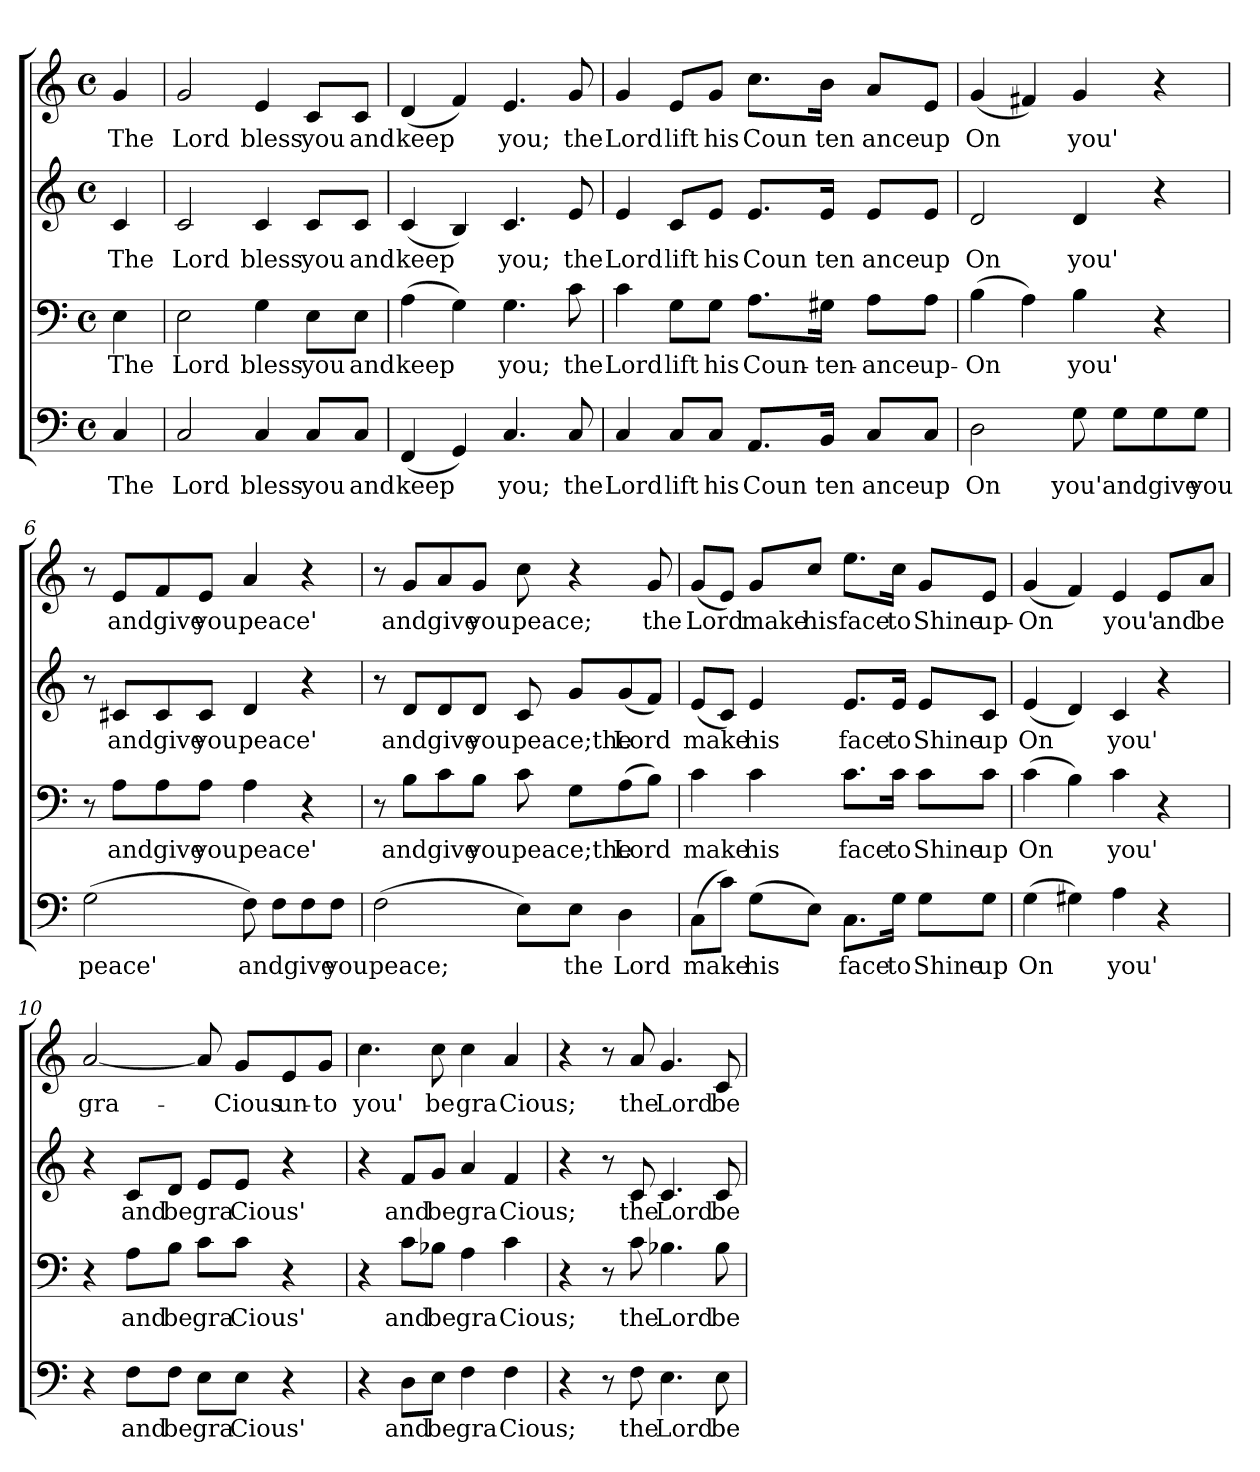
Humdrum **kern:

**kern	**text	**kern	**text	**kern	**text	**kern	**text
*part4	*part4	*part3	*part3	*part2	*part2	*part1	*part1
*staff4	*staff4	*staff3	*staff3	*staff2	*staff2	*staff1	*staff1
*clefF4	*	*clefF4	*	*clefG2	*	*clefG2	*
*k[]	*	*k[]	*	*k[]	*	*k[]	*
*C:	*	*C:	*	*C:	*	*C:	*
*M4/4	*	*M4/4	*	*M4/4	*	*M4/4	*
*met(c)	*	*met(c)	*	*met(c)	*	*met(c)	*
=1	=1	=1	=1	=1	=1	=1	=1
!	!LO:LY:b	!	!LO:LY:b	!	!LO:LY:b	!	!LO:LY:b
4C/	The	4E\	The	4c/	The	4g/	The
=2	=2	=2	=2	=2	=2	=2	=2
!	!LO:LY:b	!	!LO:LY:b	!	!LO:LY:b	!	!LO:LY:b
2C/	Lord	2E\	Lord	2c/	Lord	2g/	Lord
!	!LO:LY:b	!	!LO:LY:b	!	!LO:LY:b	!	!LO:LY:b
4C/	bless	4G\	bless	4c/	bless	4e/	bless
!	!LO:LY:b	!	!LO:LY:b	!	!LO:LY:b	!	!LO:LY:b
8C/L	you	8E\L	you	8c/L	you	8c/L	you
!	!LO:LY:b	!	!LO:LY:b	!	!LO:LY:b	!	!LO:LY:b
8C/J	and	8E\J	and	8c/J	and	8c/J	and
=3	=3	=3	=3	=3	=3	=3	=3
!	!LO:LY:b	!	!LO:LY:b	!	!LO:LY:b	!	!LO:LY:b
(<4FF/	keep	(>4A\	keep	(<4c/	keep	(<4d/	keep
4GG/)	.	4G\)	.	4B/)	.	4f/)	.
!	!LO:LY:b	!	!LO:LY:b	!	!LO:LY:b	!	!LO:LY:b
4.C/	you;	4.G\	you;	4.c/	you;	4.e/	you;
!	!LO:LY:b	!	!LO:LY:b	!	!LO:LY:b	!	!LO:LY:b
8C/	the	8c\	the	8e/	the	8g/	the
=4	=4	=4	=4	=4	=4	=4	=4
!	!LO:LY:b	!	!LO:LY:b	!	!LO:LY:b	!	!LO:LY:b
4C/	Lord	4c\	Lord	4e/	Lord	4g/	Lord
!	!LO:LY:b	!	!LO:LY:b	!	!LO:LY:b	!	!LO:LY:b
8C/L	lift	8G\L	lift	8c/L	lift	8e/L	lift
!	!LO:LY:b	!	!LO:LY:b	!	!LO:LY:b	!	!LO:LY:b
8C/J	his	8G\J	his	8e/J	his	8g/J	his
!	!LO:LY:b	!	!LO:LY:b	!	!LO:LY:b	!	!LO:LY:b
8.AA/L	Coun	8.A\L	Coun-	8.e/L	Coun	8.cc\L	Coun
!	!LO:LY:b	!	!LO:LY:b	!	!LO:LY:b	!	!LO:LY:b
16BB/Jk	ten	16G#X\Jk	-ten-	16e/Jk	ten	16b\Jk	ten
!	!LO:LY:b	!	!LO:LY:b	!	!LO:LY:b	!	!LO:LY:b
8C/L	ance	8A\L	-ance	8e/L	ance	8a/L	ance
!	!LO:LY:b	!	!LO:LY:b	!	!LO:LY:b	!	!LO:LY:b
8C/J	up	8A\J	up-	8e/J	up	8e/J	up
!!LO:LB:g=z
=5	=5	=5	=5	=5	=5	=5	=5
!	!LO:LY:b	!	!LO:LY:b	!	!LO:LY:b	!	!LO:LY:b
2D\	On	(>4B\	-On	2d/	On	(<4g/	On
.	.	4A\)	.	.	.	4f#X/)	.
!	!LO:LY:b	!	!LO:LY:b	!	!LO:LY:b	!	!LO:LY:b
8G\	you'andgive	4B\	you'	4d/	you'	4g/	you'
8G\L	.	.	.	.	.	.	.
8G\	.	4r	.	4r	.	4r	.
!	!LO:LY:b	!	!	!	!	!	!
8G\J	you	.	.	.	.	.	.
=6	=6	=6	=6	=6	=6	=6	=6
!	!LO:LY:b	!	!	!	!	!	!
(>2G\	peace'	8r	.	8r	.	8r	.
!	!	!	!LO:LY:b	!	!LO:LY:b	!	!LO:LY:b
.	.	8A\L	andgive	8c#X/L	andgive	8e/L	andgive
.	.	8A\	.	8c#/	.	8f/	.
!	!	!	!LO:LY:b	!	!LO:LY:b	!	!LO:LY:b
.	.	8A\J	you	8c#/J	you	8e/J	you
!	!LO:LY:b	!	!LO:LY:b	!	!LO:LY:b	!	!LO:LY:b
8F\)	andgive	4A\	peace'	4d/	peace'	4a/	peace'
8F\L	.	.	.	.	.	.	.
8F\	.	4r	.	4r	.	4r	.
!	!LO:LY:b	!	!	!	!	!	!
8F\J	you	.	.	.	.	.	.
=7	=7	=7	=7	=7	=7	=7	=7
!	!LO:LY:b	!	!	!	!	!	!
(>2F\	peace;	8r	.	8r	.	8r	.
!	!	!	!LO:LY:b	!	!LO:LY:b	!	!LO:LY:b
.	.	8B\L	andgive	8d/L	andgive	8g/L	andgive
.	.	8c\	.	8d/	.	8a/	.
!	!	!	!LO:LY:b	!	!LO:LY:b	!	!LO:LY:b
.	.	8B\J	you	8d/J	you	8g/J	you
!	!	!	!LO:LY:b	!	!LO:LY:b	!	!LO:LY:b
8E\L)	.	8c\	peace;the	8c/	peace;the	8cc\	peace;
!	!LO:LY:b	!	!	!	!	!	!
8E\J	the	8G\L	.	8g/L	.	4r	.
!	!LO:LY:b	!	!LO:LY:b	!	!LO:LY:b	!	!
4D\	Lord	(>8A\	Lord	(<8g/	Lord	.	.
!	!	!	!	!	!	!	!LO:LY:b
.	.	8B\J)	.	8f/J)	.	8g/	the
!!LO:LB:g=z
=8	=8	=8	=8	=8	=8	=8	=8
!	!LO:LY:b	!	!LO:LY:b	!	!LO:LY:b	!	!LO:LY:b
(>8C\L	make	4c\	make	(<8e/L	make	(<8g/L	Lord
8c\J)	.	.	.	8c/J)	.	8e/J)	.
!	!LO:LY:b	!	!LO:LY:b	!	!LO:LY:b	!	!LO:LY:b
(>8G\L	his	4c\	his	4e/	his	8g/L	make
!	!	!	!	!	!	!	!LO:LY:b
8E\J)	.	.	.	.	.	8cc/J	his
!	!LO:LY:b	!	!LO:LY:b	!	!LO:LY:b	!	!LO:LY:b
8.C\L	face	8.c\L	face	8.e/L	face	8.ee\L	face
!	!LO:LY:b	!	!LO:LY:b	!	!LO:LY:b	!	!LO:LY:b
16G\Jk	to	16c\Jk	to	16e/Jk	to	16cc\Jk	to
!	!LO:LY:b	!	!LO:LY:b	!	!LO:LY:b	!	!LO:LY:b
8G\L	Shine	8c\L	Shine	8e/L	Shine	8g/L	Shine
!	!LO:LY:b	!	!LO:LY:b	!	!LO:LY:b	!	!LO:LY:b
8G\J	up	8c\J	up	8c/J	up	8e/J	up-
=9	=9	=9	=9	=9	=9	=9	=9
!	!LO:LY:b	!	!LO:LY:b	!	!LO:LY:b	!	!LO:LY:b
(>4G\	On	(>4c\	On	(<4e/	On	(<4g/	-On
4G#X\)	.	4B\)	.	4d/)	.	4f/)	.
!	!LO:LY:b	!	!LO:LY:b	!	!LO:LY:b	!	!LO:LY:b
4A\	you'	4c\	you'	4c/	you'	4e/	you'
!	!	!	!	!	!	!	!LO:LY:b
4r	.	4r	.	4r	.	8e/L	and
!	!	!	!	!	!	!	!LO:LY:b
.	.	.	.	.	.	8a/J	be
=10	=10	=10	=10	=10	=10	=10	=10
!	!	!	!	!	!	!	!LO:LY:b
4r	.	4r	.	4r	.	[<2a/	gra-
!	!LO:LY:b	!	!LO:LY:b	!	!LO:LY:b	!	!
8F\L	and	8A\L	and	8c/L	and	.	.
!	!LO:LY:b	!	!LO:LY:b	!	!LO:LY:b	!	!
8F\J	be	8B\J	be	8d/J	be	.	.
!	!LO:LY:b	!	!LO:LY:b	!	!LO:LY:b	!	!
8E\L	gra	8c\L	gra	8e/L	gra	8a/]	.
!	!LO:LY:b	!	!LO:LY:b	!	!LO:LY:b	!	!LO:LY:b
8E\J	Cious'	8c\J	Cious'	8e/J	Cious'	8g/L	-Cious
!	!	!	!	!	!	!	!LO:LY:b
4r	.	4r	.	4r	.	8e/	un-
!	!	!	!	!	!	!	!LO:LY:b
.	.	.	.	.	.	8g/J	-to
!!LO:PB:g=z
=11	=11	=11	=11	=11	=11	=11	=11
!	!	!	!	!	!	!	!LO:LY:b
4r	.	4r	.	4r	.	4.cc\	you'
!	!LO:LY:b	!	!LO:LY:b	!	!LO:LY:b	!	!
8D\L	and	8c\L	and	8f/L	and	.	.
!	!LO:LY:b	!	!LO:LY:b	!	!LO:LY:b	!	!LO:LY:b
8E\J	be	8B-X\J	be	8g/J	be	8cc\	be
!	!LO:LY:b	!	!LO:LY:b	!	!LO:LY:b	!	!LO:LY:b
4F\	gra	4A\	gra	4a/	gra	4cc\	gra
!	!LO:LY:b	!	!LO:LY:b	!	!LO:LY:b	!	!LO:LY:b
4F\	Cious;	4c\	Cious;	4f/	Cious;	4a/	Cious;
=12	=12	=12	=12	=12	=12	=12	=12
4r	.	4r	.	4r	.	4r	.
8r	.	8r	.	8r	.	8r	.
!	!LO:LY:b	!	!LO:LY:b	!	!LO:LY:b	!	!LO:LY:b
8F\	the	8c\	the	8c/	the	8a/	the
!	!LO:LY:b	!	!LO:LY:b	!	!LO:LY:b	!	!LO:LY:b
4.E\	Lord	4.B-X\	Lord	4.c/	Lord	4.g/	Lord
!	!LO:LY:b	!	!LO:LY:b	!	!LO:LY:b	!	!LO:LY:b
8E\	be	8B-\	be	8c/	be	8c/	be
=	=	=	=	=	=	=	=
*-	*-	*-	*-	*-	*-	*-	*-
